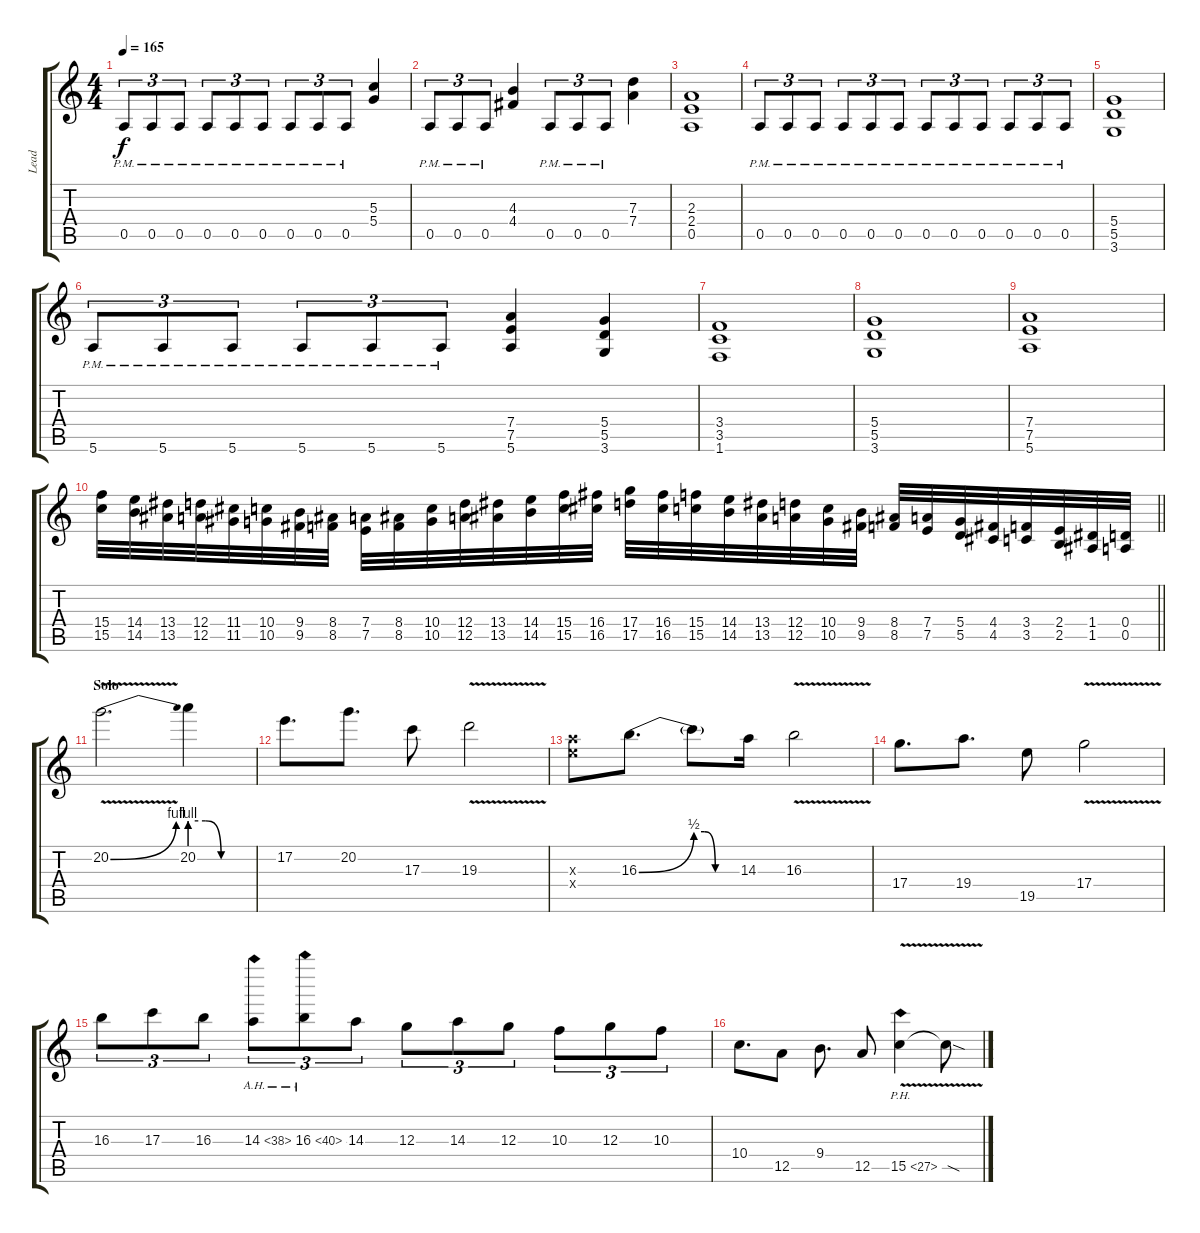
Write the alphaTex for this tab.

\track ("Lead" "Lead") {instrument distortionguitar}
\staff {score tabs}
\tuning (E4 B3 G3 D3 A2 E2) {hide}
\ts (4 4)
\tempo 165
\clef g2
\ks c
0.5{pm}.8{tu (3 2) dy f} 0.5{pm}.8{tu (3 2)} 0.5{pm}.8{tu (3 2)} 0.5{pm}.8{tu (3 2)} 0.5{pm}.8{tu (3 2)} 0.5{pm}.8{tu (3 2)} 0.5{pm}.8{tu (3 2)} 0.5{pm}.8{tu (3 2)} 0.5{pm}.8{tu (3 2)} (5.3 5.4).4 |
0.5{pm}.8{tu (3 2)} 0.5{pm}.8{tu (3 2)} 0.5{pm}.8{tu (3 2)} (4.3 4.4).4 0.5{pm}.8{tu (3 2)} 0.5{pm}.8{tu (3 2)} 0.5{pm}.8{tu (3 2)} (7.3 7.4).4 |
(2.3 2.4 0.5).1 |
0.5{pm}.8{tu (3 2)} 0.5{pm}.8{tu (3 2)} 0.5{pm}.8{tu (3 2)} 0.5{pm}.8{tu (3 2)} 0.5{pm}.8{tu (3 2)} 0.5{pm}.8{tu (3 2)} 0.5{pm}.8{tu (3 2)} 0.5{pm}.8{tu (3 2)} 0.5{pm}.8{tu (3 2)} 0.5{pm}.8{tu (3 2)} 0.5{pm}.8{tu (3 2)} 0.5{pm}.8{tu (3 2)} |
(5.4 5.5 3.6).1 |
5.6{pm}.8{tu (3 2)} 5.6{pm}.8{tu (3 2)} 5.6{pm}.8{tu (3 2)} 5.6{pm}.8{tu (3 2)} 5.6{pm}.8{tu (3 2)} 5.6{pm}.8{tu (3 2)} (7.4 7.5 5.6).4 (5.4 5.5 3.6).4 |
(3.4 3.5 1.6).1 |
(5.4 5.5 3.6).1 |
(7.4 7.5 5.6).1 |
\barLineRight lightlight
(15.4 15.5).32 (14.4 14.5).32 (13.4 13.5).32 (12.4 12.5).32 (11.4 11.5).32 (10.4 10.5).32 (9.4 9.5).32 (8.4 8.5).32 (7.4 7.5).32 (8.4 8.5).32 (10.4 10.5).32 (12.4 12.5).32 (13.4 13.5).32 (14.4 14.5).32 (15.4 15.5).32 (16.4 16.5).32 (17.4 17.5).32 (16.4 16.5).32 (15.4 15.5).32 (14.4 14.5).32 (13.4 13.5).32 (12.4 12.5).32 (10.4 10.5).32 (9.4 9.5).32 (8.4 8.5).32 (7.4 7.5).32 (5.4 5.5).32 (4.4 4.5).32 (3.4 3.5).32 (2.4 2.5).32 (1.4 1.5).32 (0.4 0.5).32 |
\section ("" "Solo")
20.2{be (bend 0 0 60 4) v}.2{d} 20.2{be (custom 0 4 15 4 30 0 60 0)}.4 |
17.2.8{d} 20.2.8{d} 17.3.8 19.3{v}.2 |
(14.3{x} 14.4{x}).8 16.3{be (bend 0 0 60 2)}.8{d} 16.3{be (custom 0 2 15 2 30 0 60 0) t}.8 14.3.16 16.3{v}.2 |
17.4.8{d} 19.4.8{d} 19.5.8 17.4{v}.2 |
16.3.8{tu (3 2)} 17.3.8{tu (3 2)} 16.3.8{tu (3 2)} 14.3{ah 24}.8{tu (3 2)} 16.3{ah 24}.8{tu (3 2)} 14.3.8{tu (3 2)} 12.3.8{tu (3 2)} 14.3.8{tu (3 2)} 12.3.8{tu (3 2)} 10.3.8{tu (3 2)} 12.3.8{tu (3 2)} 10.3.8{tu (3 2)} |
10.4.8{d} 12.5.8 9.4.8{d} 12.5.8 15.5{ph 12 v}.4 15.5{sod t}.8
